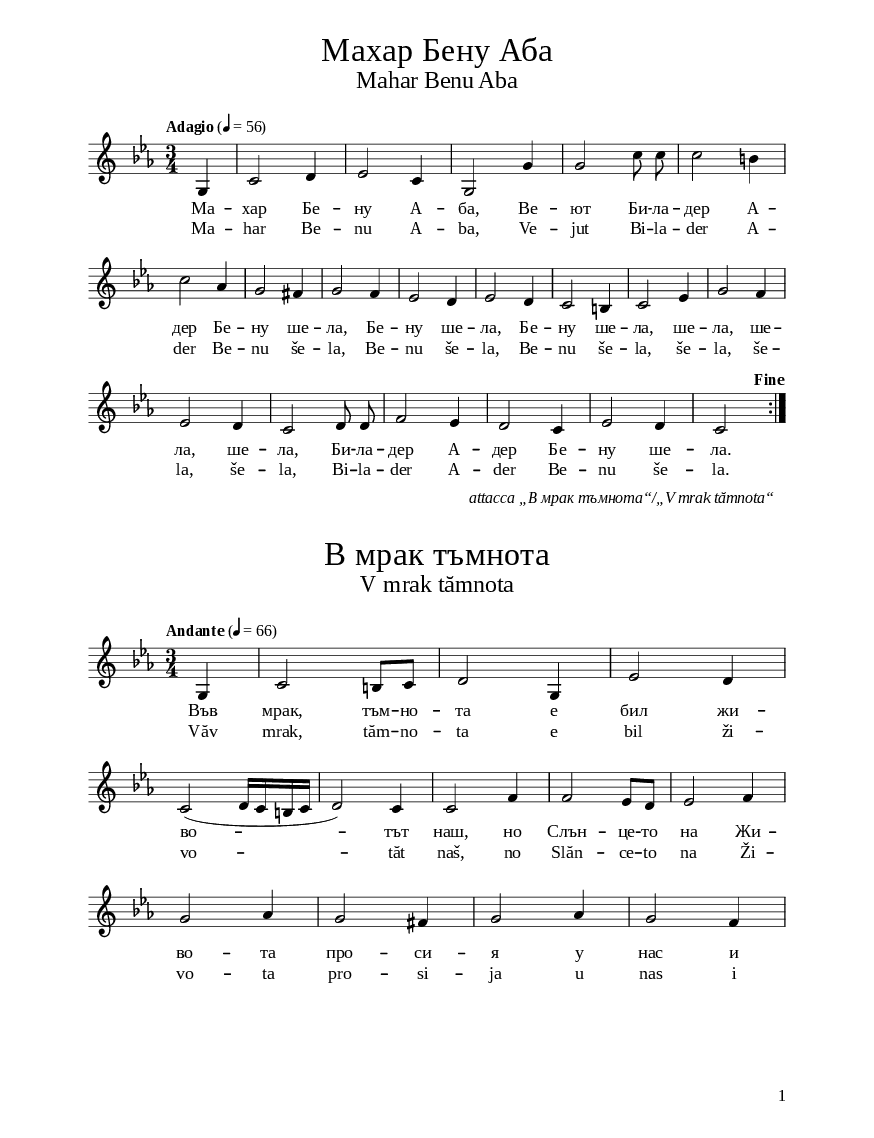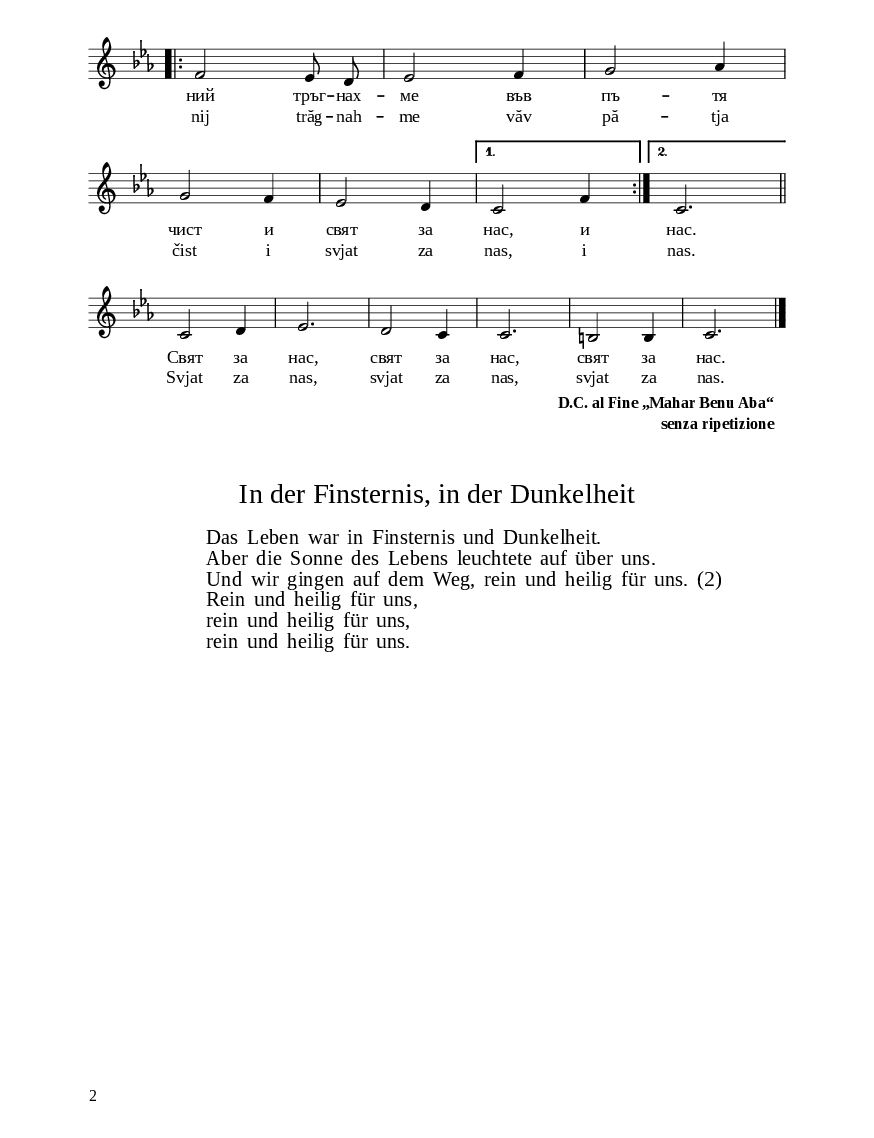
\version "2.24.1"

% include paper part and global functions
\include "include/globals.ily"

\bookpart {
  \label #'ref080
  \tocItem \markup "Махар Бену Аба – Mahar Benu Aba"
  \include "include/bookpart-paper.ily"
  \score {
    \include "include/score-layout.ily"

    \new Voice \relative c' {
      \clef treble
      \key c \minor
      \time 3/4
      \tempoFunc "Adagio" 4 "56"

      \autoBeamOff

      \partial 4

      \repeat volta 2 {
        g4 | c2 d4 | es2 c 4 |  g2 g'4 | g2 c8 c8 | c2 b4 |\break  c2 as4 |


        g2 fis4 |g2 f4 | es2 d4 |  es2 d4 | c2 b4 | c2 es4 | g2 f4 | \break

        es2 d4 | c2 d8 d | f2 es4 | d2 c4 | es2 d4 | \tempo "          Fine" c2
      }

    }

    \addlyrics {
      Ма -- хар Бе -- ну А -- ба, Ве -- ют
      Би -- ла -- дер А -- дер Бе -- ну ше -- ла,
      Бе -- ну ше -- ла, Бе -- ну ше -- ла,
      ше -- ла, ше -- ла, ше -- ла,
      Би -- ла -- дер А -- дер Бе -- ну ше -- ла.
    }

   \addlyrics {
      Ma -- har Be -- nu A -- ba, Ve -- jut
      Bi -- la -- der A -- der Be -- nu še -- la,
      Be -- nu še -- la, Be -- nu še -- la,
      še -- la, še -- la, še -- la,
      Bi -- la -- der A -- der Be -- nu še -- la.
    }

    \header {
      title = \titleFunc "Махар Бену Аба" "Mahar Benu Aba"
    }

    \midi{}

  } % score

  \markup \italic \dc-one-nobold "attacca „В мрак тъмнота“/„V mrak tămnota“"

    \label #'ref080_1
  \tocItem \markup "В мрак тъмнота – V mrak tămnota"


  \score {
    \include "include/score-layout.ily"


    \new Voice \absolute {
      \clef treble
      \key c \minor
      \time 3/4
      \tempoFunc "Andante" 4 "66"

      \partial 4

      g4  | c'2 b8 c' | d'2 g4 | es'2 d'4 | \break c'2 ( d'16 c' b c'  |

      d'2 ) c'4 | c'2 f'4 | f'2 es'8 d' | es'2 f'4 |\break g'2 as'4

      g'2 fis'4 | g'2 as'4 | g'2 f'4 \pageBreak | \autoBeamOff \repeat volta 2 {
        f'2 es'8 d' |  es'2 f'4

        g'2 as'4 \break  | g'2 f'4 | es'2 d'4
      }  \alternative { { c'2 f'4 } {  c'2. } } \bar "||"  \break  |

      c'2 d'4 |  es'2. |  d'2 c'4 | c'2. | b2 b4 | c'2. | \bar "|."
    }

    \addlyrics {
      Във мрак, тъм
      -- но -- та е бил жи -- во -- тът наш, но Слън
      -- це -- то на Жи -- во -- та про -- си -- я у
      нас и ний тръг -- нах -- ме във пъ -- тя чист
      и свят за нас, и нас. Свят за нас, свят за
      нас, свят за нас.
    }
      \addlyrics {
      Văv mrak, tăm
      -- no -- ta e bil ži -- vo -- tăt naš, no Slăn
      -- ce -- to na Ži -- vo -- ta pro -- si -- ja u
      nas i nij trăg -- nah -- me văv pă -- tja čist
      i svjat za nas, i nas. Svjat za nas, svjat za
      nas, svjat za nas.
    }

      \header {
        title = \titleFunc "В мрак тъмнота" "V mrak tămnota"
      }

      \midi{}

    }

    \markup \dc-two "D.C. al Fine „Mahar Benu Aba“" "senza ripetizione"

    \markup \empty-two

    % include foreign translation(s) of the song
    \version "2.20.0"

\markup \fill-line { \fontsize #deTitleFontSize "In der Finsternis, in der Dunkelheit" }
\markup \null
\markup \null
\markup \fontsize #deCoupletFontSize {
  \hspace #10
  \override #`(baseline-skip . ,deCoupletBaselineSkip)

  \column {
    \line { " " Das Leben war in Finsternis und Dunkelheit. }

    \line { " " Aber die Sonne des Lebens leuchtete auf über uns.}

    \line { " " Und wir gingen auf dem Weg, rein und heilig für uns. (2)}

    \line { " " Rein und heilig für uns,}

    \line { " "rein und heilig für uns, }
    \line { " " rein und heilig für uns. }

  }


}


  } % bookpart
